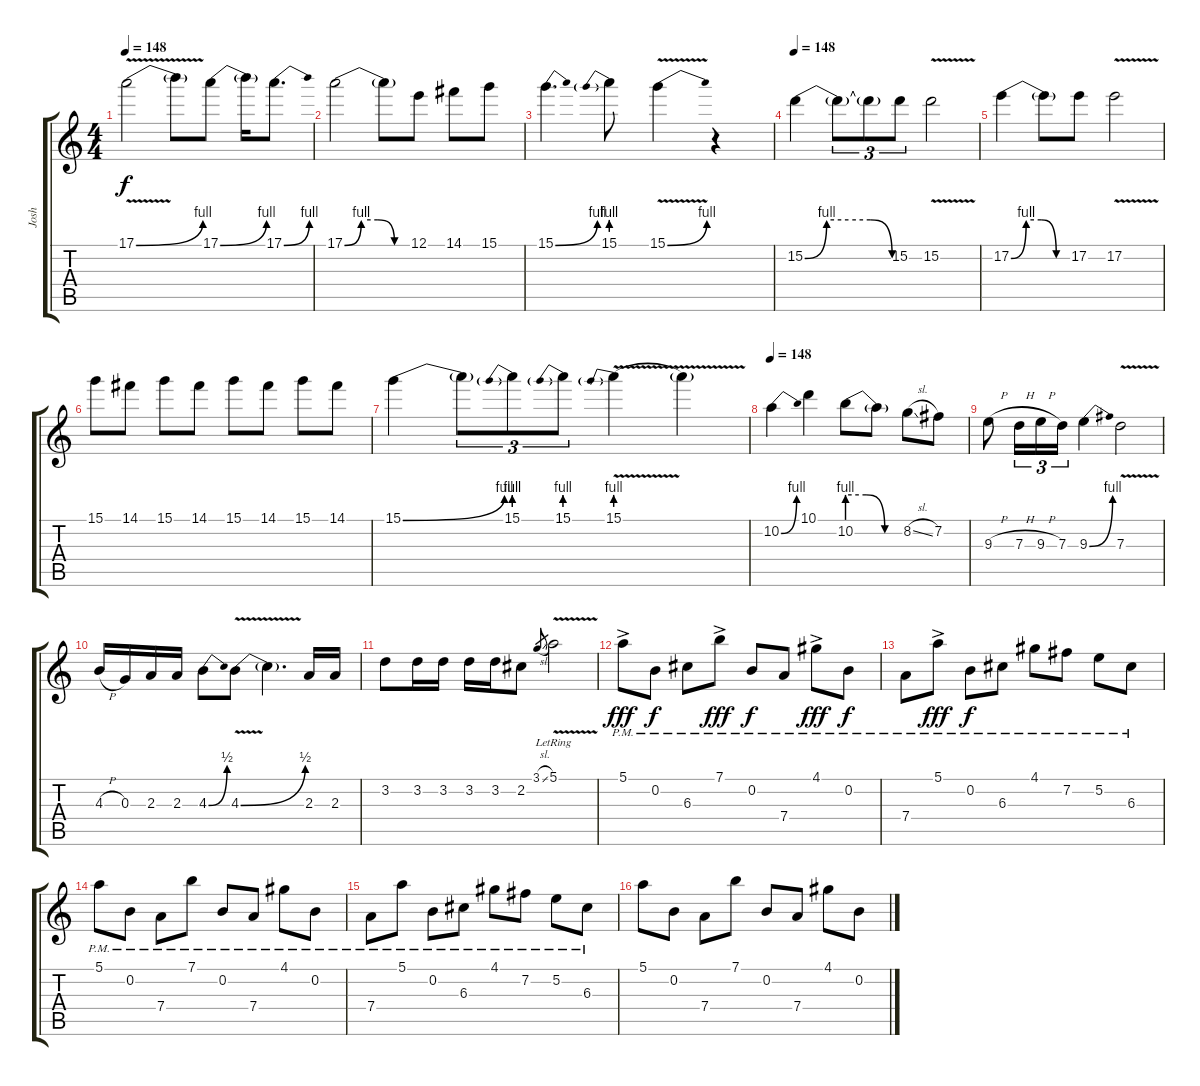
\track ("Josh" "Josh") {instrument acousticguitarsteel}
\staff {score tabs}
\tuning (E4 B3 G3 D3 A2 E2) {hide}
\ts (4 4)
\tempo 148
\clef g2
\ks c
17.1{be (bend 0 0 60 4) v}.2{dy f} 17.1{t}.8 17.1{be (bend 0 0 60 4)}.8 17.1{t}.16 17.1{be (bend 0 0 60 4)}.8{d} |
17.1{be (custom 0 0 15 4 30 4 45 0 60 0)}.2 17.1{t}.8 12.1.8 14.1.8 15.1.8 |
15.1{be (bend 0 0 60 4)}.4{d} 15.1{be (prebend 0 4 60 4)}.8 15.1{be (bend 0 0 60 4) v}.4 r.4 |
\tempo 148
15.2{be (custom 0 0 15 4 30 4 45 4 60 0)}.4 15.2{t}.8{tu (3 2)} 15.2{t}.8{tu (3 2)} 15.2.8{tu (3 2)} 15.2{v}.2 |
17.2{be (custom 0 0 15 4 30 4 45 0 60 0)}.4 17.2{t}.8 17.2.8 17.2{v}.2 |
15.1.8 14.1.8 15.1.8 14.1.8 15.1.8 14.1.8 15.1.8 14.1.8 |
15.1{be (bend 0 0 60 4)}.4 15.1{t}.8{tu (3 2)} 15.1{be (prebend 0 4 60 4)}.8{tu (3 2)} 15.1{be (prebend 0 4 60 4)}.8{tu (3 2)} 15.1{be (prebend 0 4 60 4) v}.4 15.1{t}.4 |
\tempo 148
10.2{be (bend 0 0 60 4)}.4 10.1.4 10.2{be (custom 0 4 20 4 40 0 60 0)}.8 10.2{t}.8 8.2{sl}.8 7.2.8 |
9.3{h}.8 7.3{h}.16{tu (3 2)} 9.3{h}.16{tu (3 2)} 7.3.16{tu (3 2)} 9.3{be (bend 0 0 60 4)}.4 7.3{v}.2 |
4.3{h}.16 0.3.16 2.3.16 2.3.16 4.3{be (bend 0 0 60 2)}.8 4.3{be (bend 0 0 60 2) v}.8 4.3{t}.4{d} 2.3.16 2.3.16 |
3.2.8 3.2.16 3.2.16 3.2.16 3.2.16 2.2.8 3.1{sl}.8{gr} 5.1{v lr}.2 |
5.1{ac pm}.8{dy fff} 0.2{pm}.8{dy f} 6.3{pm}.8 7.1{ac pm}.8{dy fff} 0.2{pm}.8{dy f} 7.4{pm}.8 4.1{ac pm}.8{dy fff} 0.2{pm}.8{dy f} |
7.4{pm}.8 5.1{ac pm}.8{dy fff} 0.2{pm}.8{dy f} 6.3{pm}.8 4.1{pm}.8 7.2{pm}.8 5.2{pm}.8 6.3{pm}.8 |
5.1{pm}.8 0.2{pm}.8 7.4{pm}.8 7.1{pm}.8 0.2{pm}.8 7.4{pm}.8 4.1{pm}.8 0.2{pm}.8 |
7.4{pm}.8 5.1{pm}.8 0.2{pm}.8 6.3{pm}.8 4.1{pm}.8 7.2{pm}.8 5.2{pm}.8 6.3{pm}.8 |
5.1.8 0.2.8 7.4.8 7.1.8 0.2.8 7.4.8 4.1.8 0.2.8
